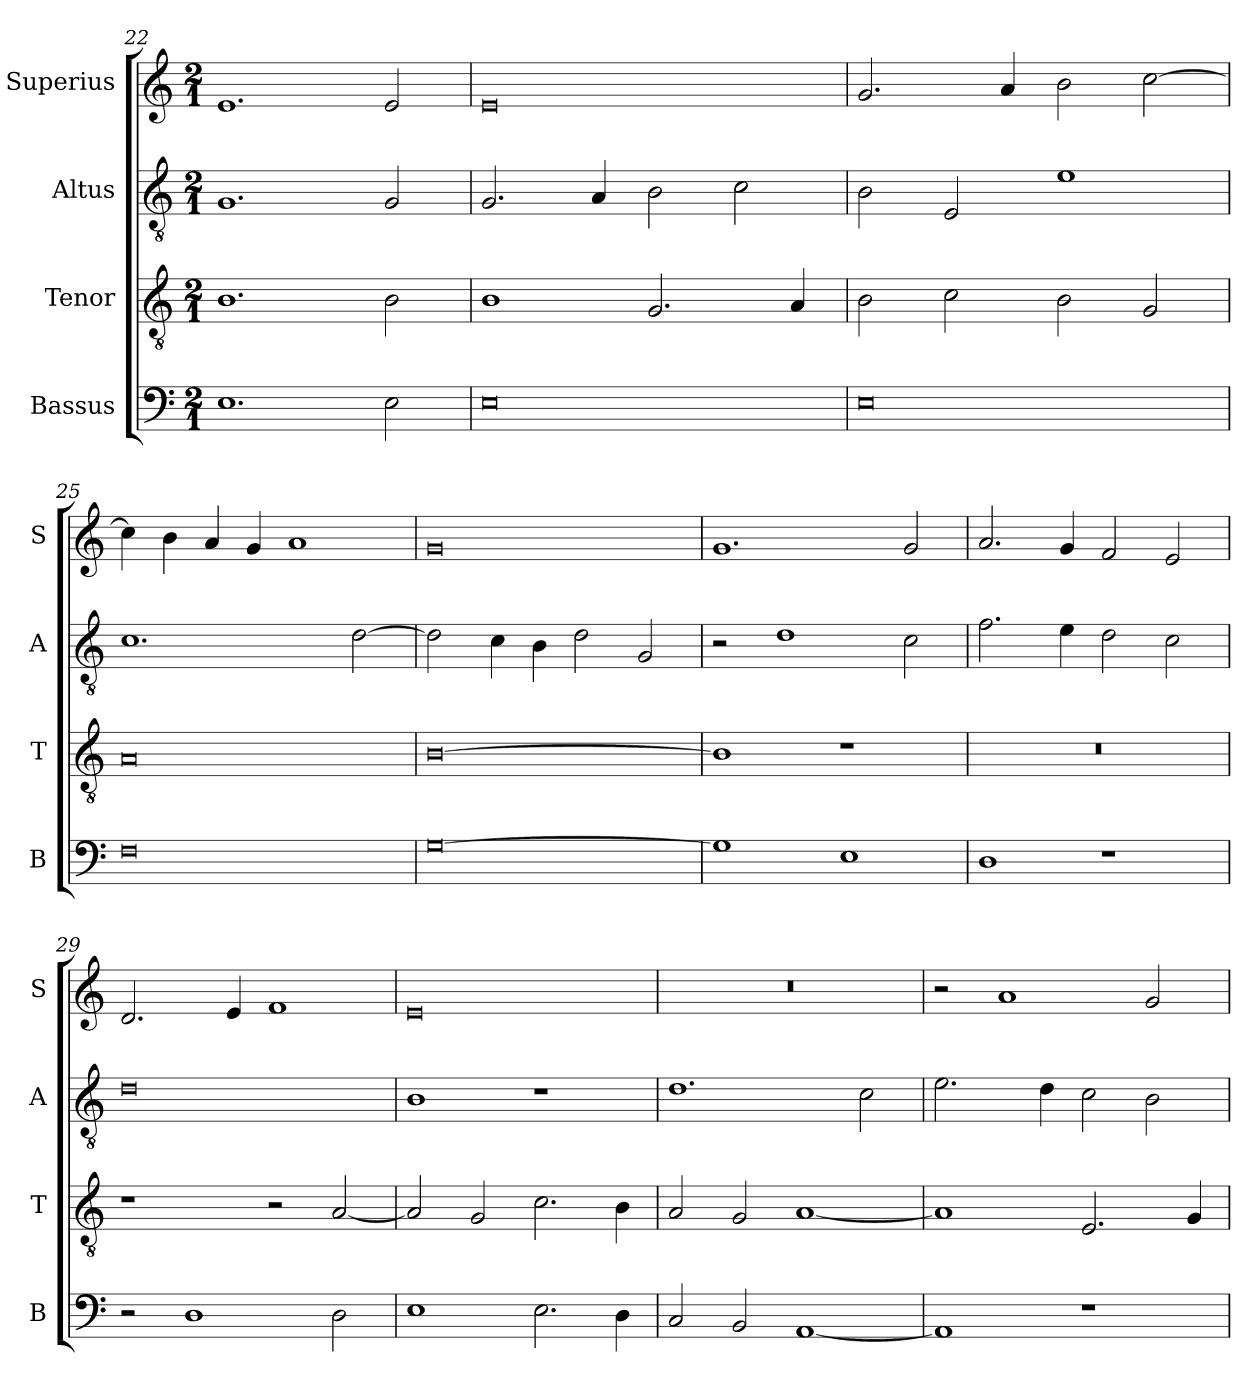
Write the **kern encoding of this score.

**kern	**kern	**kern	**kern
*part4	*part3	*part2	*part1
*staff4	*staff3	*staff2	*staff1
*I"Bassus	*I"Tenor	*I"Altus	*I"Superius
*I'B	*I'T	*I'A	*I'S
*clefF4	*clefGv2	*clefGv2	*clefG2
*k[]	*k[]	*k[]	*k[]
*C:	*C:	*C:	*C:
*M2/1	*M2/1	*M2/1	*M2/1
=22	=22	=22	=22
1.E	1.B	1.G	1.e
2E	2B	2G	2e
=23	=23	=23	=23
0E	1B	2.G	0e
.	.	4A	.
.	2.G	2B	.
.	.	2c	.
.	4A	.	.
=24	=24	=24	=24
0E	2B	2B	2.g
.	2c	2E	.
.	.	.	4a
.	2B	1e	2b
.	2G	.	[2cc
=25	=25	=25	=25
0F	0A	1.c	4cc]
.	.	.	4b
.	.	.	4a
.	.	.	4g
.	.	.	1a
.	.	[2d	.
=26	=26	=26	=26
[0G	[0B	2d]	0g
.	.	4c	.
.	.	4B	.
.	.	2d	.
.	.	2G	.
=27	=27	=27	=27
1G]	1B]	2r	1.g
.	.	1d	.
1E	1r	.	.
.	.	2c	2g
=28	=28	=28	=28
1D	0r	2.f	2.a
.	.	4e	4g
1r	.	2d	2f
.	.	2c	2e
=29	=29	=29	=29
2r	1r	0d	2.d
1D	.	.	.
.	.	.	4e
.	2r	.	1f
2D	[2A	.	.
=30	=30	=30	=30
1E	2A]	1B	0e
.	2G	.	.
2.E	2.c	1r	.
4D	4B	.	.
=31	=31	=31	=31
2C	2A	1.d	0r
2BB	2G	.	.
[1AA	[1A	.	.
.	.	2c	.
=32	=32	=32	=32
1AA]	1A]	2.e	2r
.	.	.	1a
.	.	4d	.
1r	2.E	2c	.
.	.	2B	2g
.	4G	.	.
=	=	=	=
*-	*-	*-	*-
